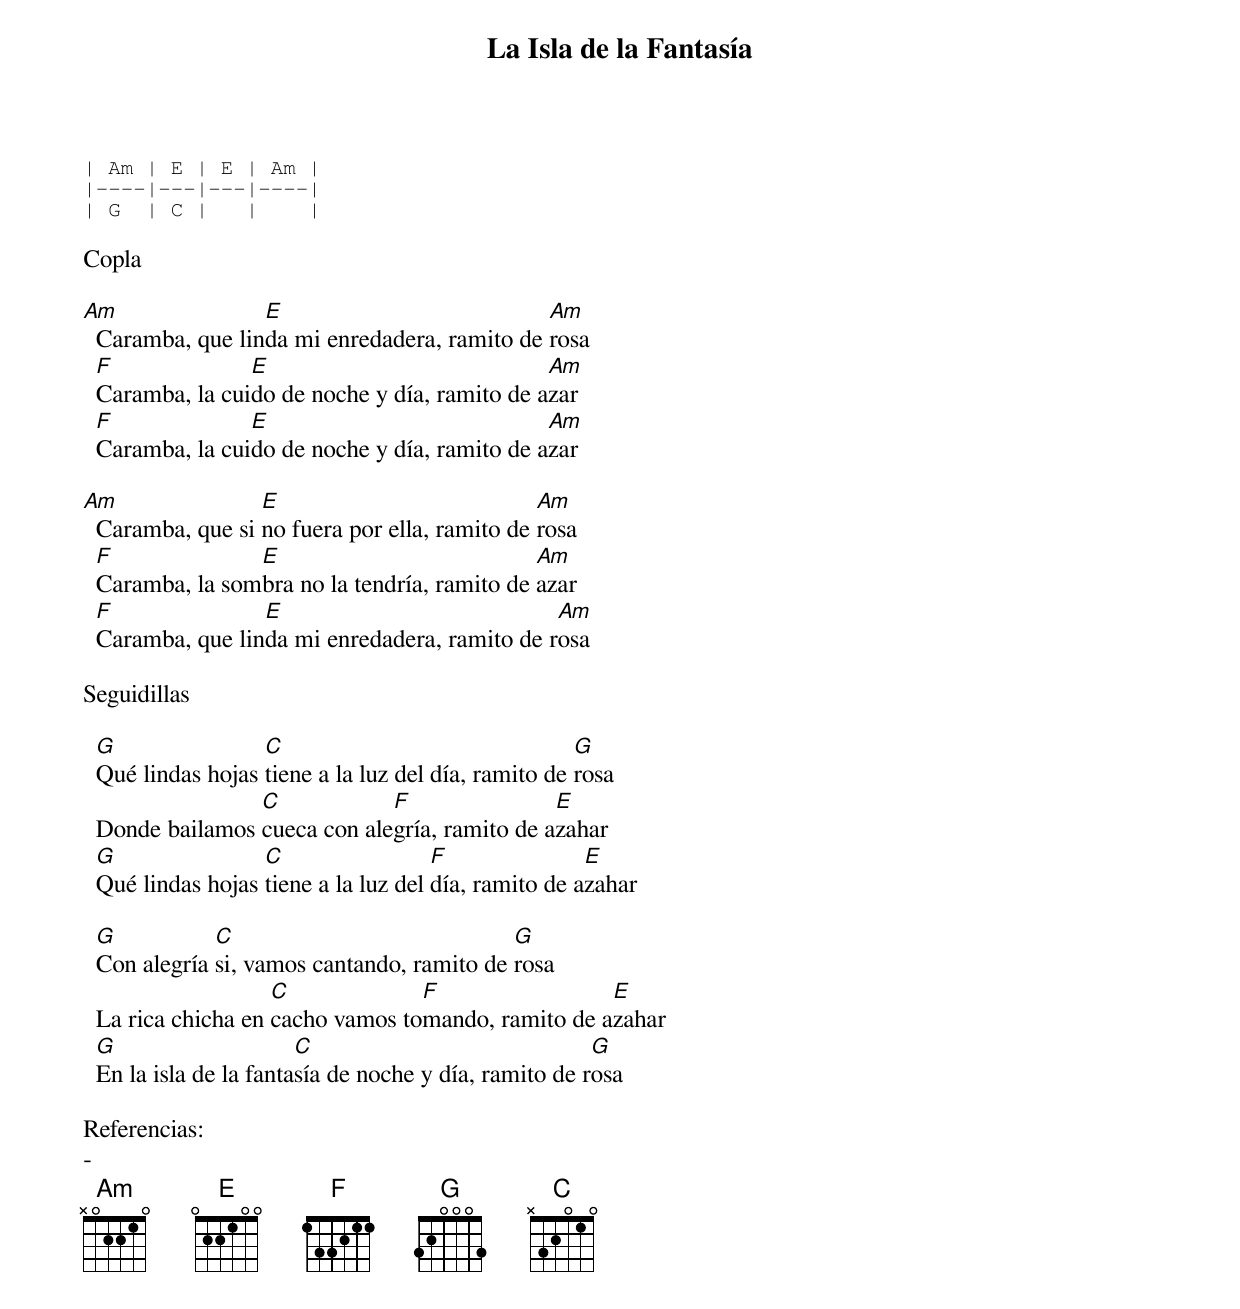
La Isla de la Fantasía

| Am | E | E | Am |
|----|---|---|----|
| G  | C |   |    |

Copla

Am                E                           Am
  Caramba, que linda mi enredadera, ramito de rosa
  F              E                             Am
  Caramba, la cuido de noche y día, ramito de azar
  F              E                             Am
  Caramba, la cuido de noche y día, ramito de azar

Am                E                            Am
  Caramba, que si no fuera por ella, ramito de rosa
  F              E                            Am
  Caramba, la sombra no la tendría, ramito de azar
  F               E                            Am
  Caramba, que linda mi enredadera, ramito de rosa

Seguidillas

  G                C                                 G
  Qué lindas hojas tiene a la luz del día, ramito de rosa
                 C            F                E
  Donde bailamos cueca con alegría, ramito de azahar
  G                C                  F               E
  Qué lindas hojas tiene a la luz del día, ramito de azahar

  G           C                             G
  Con alegría si, vamos cantando, ramito de rosa
                    C             F                 E
  La rica chicha en cacho vamos tomando, ramito de azahar
  G                     C                              G
  En la isla de la fantasía de noche y día, ramito de rosa

Referencias:
-
